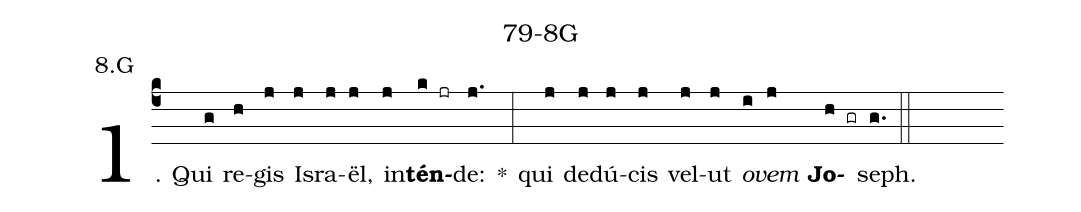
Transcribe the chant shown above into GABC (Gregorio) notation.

name: 79-8G;
annotation: 8.G;
%%
(c4)1. Qui(g) re(h)gis(j) Is(j)ra(j)ël,(j) in(j)<b>tén</b>(k jr)de:(j.) *(:) qui(j) de(j)dú(j)cis(j) vel(j)ut(j) <i>o</i>(i)<i>vem</i>(j) <b>Jo</b>(h gr)seph.(g.) (::)
